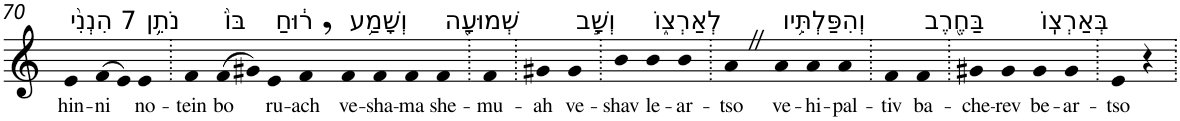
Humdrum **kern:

**kern	**text
*part1	*part1
*staff1	*staff1
*I"Piano	*
*I'Pno	*
!!LO:PB:g=z
*clefG2	*
*k[]	*
=70	=70
!LO:TX:a:t=7 הִנְנִ֨י	!
!	!LO:LY:b
4e	hin-
!	!LO:LY:b
(>8f	-ni
8e)	.
!LO:TX:a:t=נֹתֵ֥ן	!
!	!LO:LY:b
4e	no-
=71.	=71.
!	!LO:LY:b
4f	-tein
!LO:TX:a:t=בּוֹ֙	!
!	!LO:LY:b
(>8f	bo
8g#X)	.
!LO:TX:a:t=ר֔וּחַ	!
!	!LO:LY:b
4e	ru-
!	!LO:LY:b
4f,	-ach
!LO:TX:a:t=וְשָׁמַ֥ע	!
!	!LO:LY:b
4f	ve-
!	!LO:LY:b
4f	-sha-
!	!LO:LY:b
4f	-ma
!LO:TX:a:t=שְׁמוּעָ֖ה	!
!	!LO:LY:b
4f	she-
=72.	=72.
!	!LO:LY:b
4f	-mu-
=73.	=73.
!	!LO:LY:b
4g#X	-ah
!LO:TX:a:t=וְשָׁ֣ב	!
!	!LO:LY:b
4g#	ve-
=74.	=74.
!	!LO:LY:b
4b	-shav
!LO:TX:a:t=לְאַרְצ֑וֹ	!
!	!LO:LY:b
4b	le-
!	!LO:LY:b
4b	-ar-
=75.	=75.
!	!LO:LY:b
4aZ	-tso
!LO:TX:a:t=וְהִפַּלְתִּ֥יו	!
!	!LO:LY:b
4a	ve-
!	!LO:LY:b
4a	-hi-
!	!LO:LY:b
4a	-pal-
=76.	=76.
!	!LO:LY:b
4f	-tiv
!LO:TX:a:t=בַּחֶ֖רֶב	!
!	!LO:LY:b
4f	ba-
=77.	=77.
!	!LO:LY:b
4g#X	-che-
!	!LO:LY:b
4g#	-rev
!LO:TX:a:t=בְּאַרְצֽוֹ	!
!	!LO:LY:b
4g#	be-
!	!LO:LY:b
4g#	-ar-
=78.	=78.
!	!LO:LY:b
4e	-tso
4r	.
=.	=.
*-	*-
